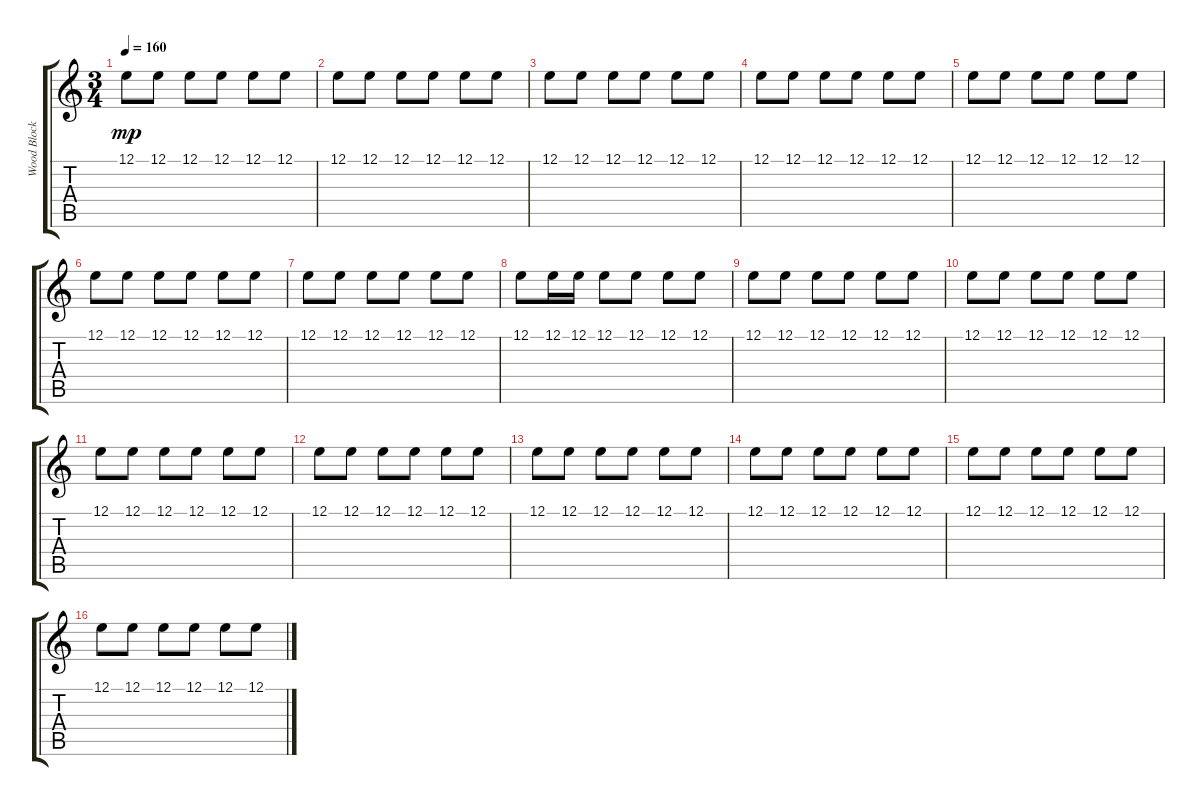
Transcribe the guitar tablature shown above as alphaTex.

\track ("Wood Block" "Wood Block") {instrument woodblock}
\staff {score tabs}
\tuning (E4 B3 G3 D3 A2 E2) {hide}
\ts (3 4)
\tempo 160
\clef g2
\ks c
12.1.8{dy mp} 12.1.8 12.1.8 12.1.8 12.1.8 12.1.8 |
12.1.8 12.1.8 12.1.8 12.1.8 12.1.8 12.1.8 |
12.1.8 12.1.8 12.1.8 12.1.8 12.1.8 12.1.8 |
12.1.8 12.1.8 12.1.8 12.1.8 12.1.8 12.1.8 |
12.1.8 12.1.8 12.1.8 12.1.8 12.1.8 12.1.8 |
12.1.8 12.1.8 12.1.8 12.1.8 12.1.8 12.1.8 |
12.1.8 12.1.8 12.1.8 12.1.8 12.1.8 12.1.8 |
12.1.8 12.1.16 12.1.16 12.1.8 12.1.8 12.1.8 12.1.8 |
12.1.8 12.1.8 12.1.8 12.1.8 12.1.8 12.1.8 |
12.1.8 12.1.8 12.1.8 12.1.8 12.1.8 12.1.8 |
12.1.8 12.1.8 12.1.8 12.1.8 12.1.8 12.1.8 |
12.1.8 12.1.8 12.1.8 12.1.8 12.1.8 12.1.8 |
12.1.8 12.1.8 12.1.8 12.1.8 12.1.8 12.1.8 |
12.1.8 12.1.8 12.1.8 12.1.8 12.1.8 12.1.8 |
12.1.8{volume 16} 12.1.8{volume 16} 12.1.8{volume 16} 12.1.8{volume 15} 12.1.8{volume 15} 12.1.8{volume 15} |
12.1.8{volume 15} 12.1.8{volume 14} 12.1.8{volume 14} 12.1.8{volume 14} 12.1.8{volume 14} 12.1.8{volume 14}
